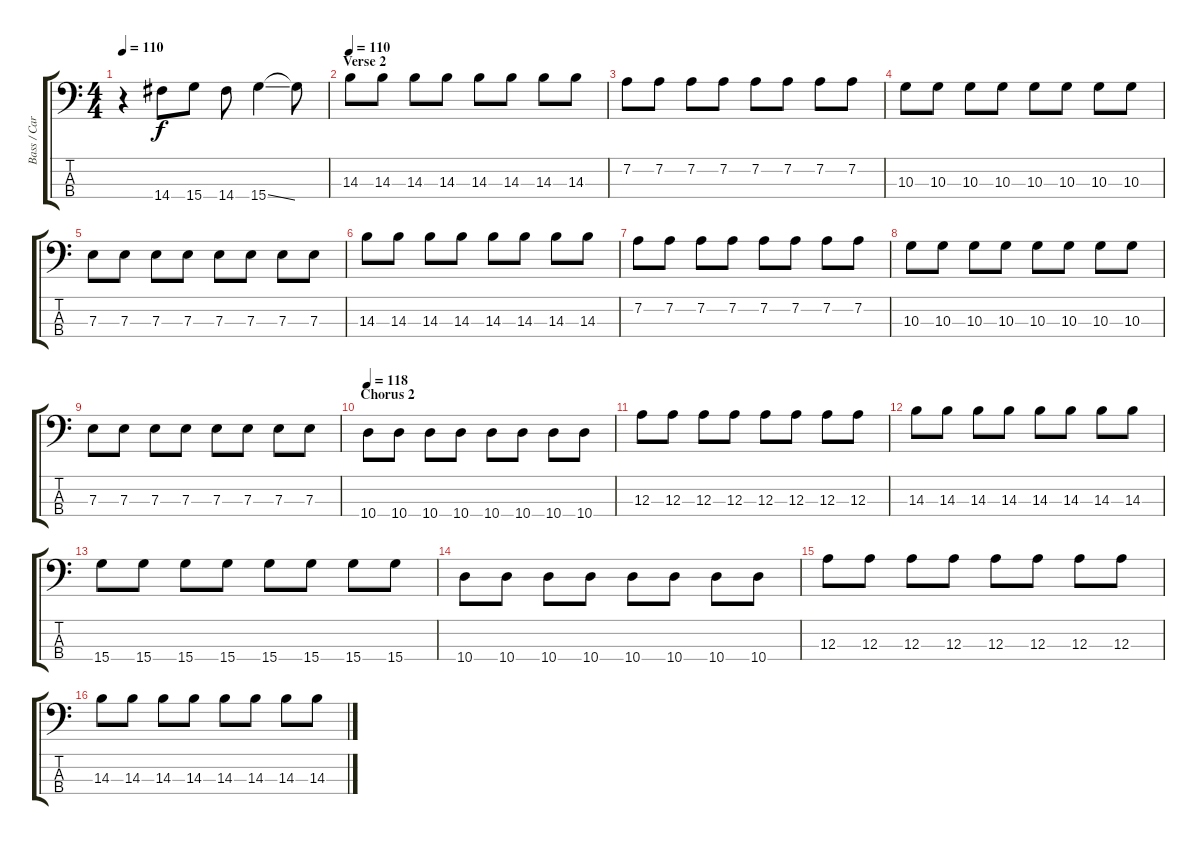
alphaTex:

\track ("Bass / Carl" "Bass / Car") {instrument electricbasspick}
\staff {score tabs}
\tuning (G2 D2 A1 E1) {hide}
\ts (4 4)
\tempo 110
\clef f4
\ks c
r.4{dy f} 14.4.8 15.4.8 14.4.8 15.4{ss}.4 15.4{t}.8 |
\section ("" "Verse 2")
\tempo 110
14.3.8 14.3.8 14.3.8 14.3.8 14.3.8 14.3.8 14.3.8 14.3.8 |
7.2.8 7.2.8 7.2.8 7.2.8 7.2.8 7.2.8 7.2.8 7.2.8 |
10.3.8 10.3.8 10.3.8 10.3.8 10.3.8 10.3.8 10.3.8 10.3.8 |
7.3.8 7.3.8 7.3.8 7.3.8 7.3.8 7.3.8 7.3.8 7.3.8 |
14.3.8 14.3.8 14.3.8 14.3.8 14.3.8 14.3.8 14.3.8 14.3.8 |
7.2.8 7.2.8 7.2.8 7.2.8 7.2.8 7.2.8 7.2.8 7.2.8 |
10.3.8 10.3.8 10.3.8 10.3.8 10.3.8 10.3.8 10.3.8 10.3.8 |
7.3.8 7.3.8 7.3.8 7.3.8 7.3.8 7.3.8 7.3.8 7.3.8 |
\section ("" "Chorus 2")
\tempo 118
10.4.8 10.4.8 10.4.8 10.4.8 10.4.8 10.4.8 10.4.8 10.4.8 |
12.3.8 12.3.8 12.3.8 12.3.8 12.3.8 12.3.8 12.3.8 12.3.8 |
14.3.8 14.3.8 14.3.8 14.3.8 14.3.8 14.3.8 14.3.8 14.3.8 |
15.4.8 15.4.8 15.4.8 15.4.8 15.4.8 15.4.8 15.4.8 15.4.8 |
10.4.8 10.4.8 10.4.8 10.4.8 10.4.8 10.4.8 10.4.8 10.4.8 |
12.3.8 12.3.8 12.3.8 12.3.8 12.3.8 12.3.8 12.3.8 12.3.8 |
14.3.8 14.3.8 14.3.8 14.3.8 14.3.8 14.3.8 14.3.8 14.3.8
